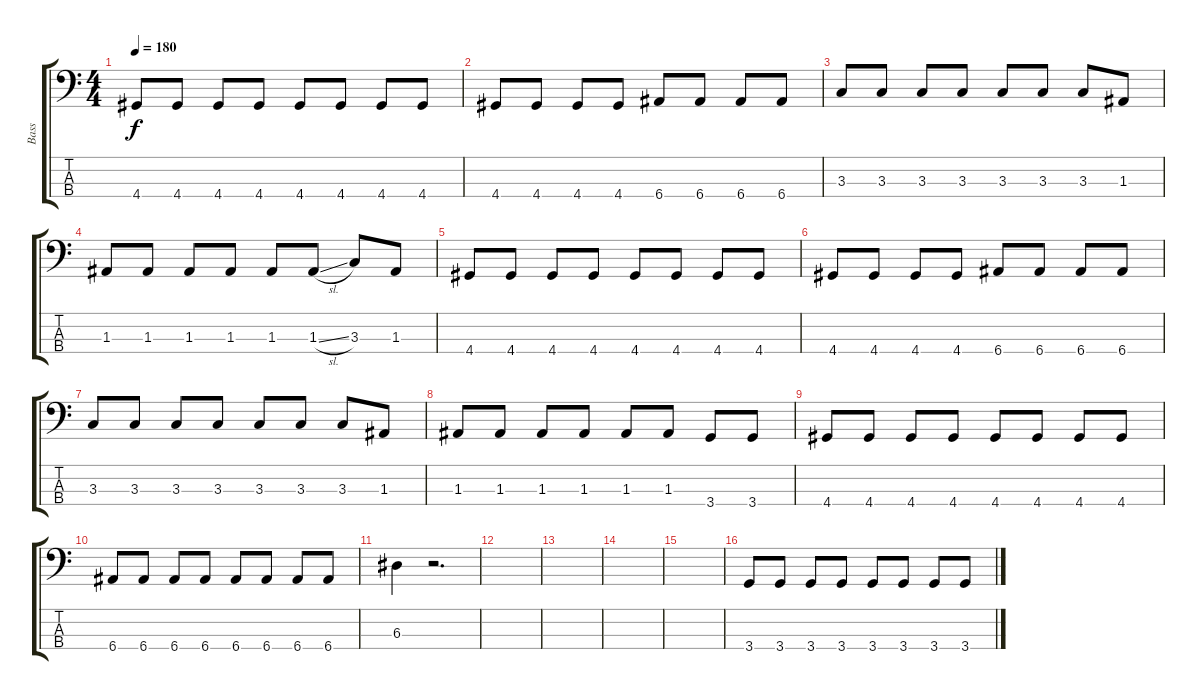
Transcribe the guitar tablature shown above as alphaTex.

\track ("Bass" "Bass") {instrument electricbassfinger}
\staff {score tabs}
\tuning (G2 D2 A1 E1) {hide}
\ts (4 4)
\tempo 180
\clef f4
\ks c
4.4.8{dy f} 4.4.8 4.4.8 4.4.8 4.4.8 4.4.8 4.4.8 4.4.8 |
4.4.8 4.4.8 4.4.8 4.4.8 6.4.8 6.4.8 6.4.8 6.4.8 |
3.3.8 3.3.8 3.3.8 3.3.8 3.3.8 3.3.8 3.3.8 1.3.8 |
1.3.8 1.3.8 1.3.8 1.3.8 1.3.8 1.3{sl}.8 3.3.8 1.3.8 |
4.4.8 4.4.8 4.4.8 4.4.8 4.4.8 4.4.8 4.4.8 4.4.8 |
4.4.8 4.4.8 4.4.8 4.4.8 6.4.8 6.4.8 6.4.8 6.4.8 |
3.3.8 3.3.8 3.3.8 3.3.8 3.3.8 3.3.8 3.3.8 1.3.8 |
1.3.8 1.3.8 1.3.8 1.3.8 1.3.8 1.3.8 3.4.8 3.4.8 |
4.4.8 4.4.8 4.4.8 4.4.8 4.4.8 4.4.8 4.4.8 4.4.8 |
6.4.8 6.4.8 6.4.8 6.4.8 6.4.8 6.4.8 6.4.8 6.4.8 |
6.3.4 r.2{d} |
|
|
|
|
3.4.8{volume 16} 3.4.8 3.4.8 3.4.8 3.4.8 3.4.8 3.4.8 3.4.8
